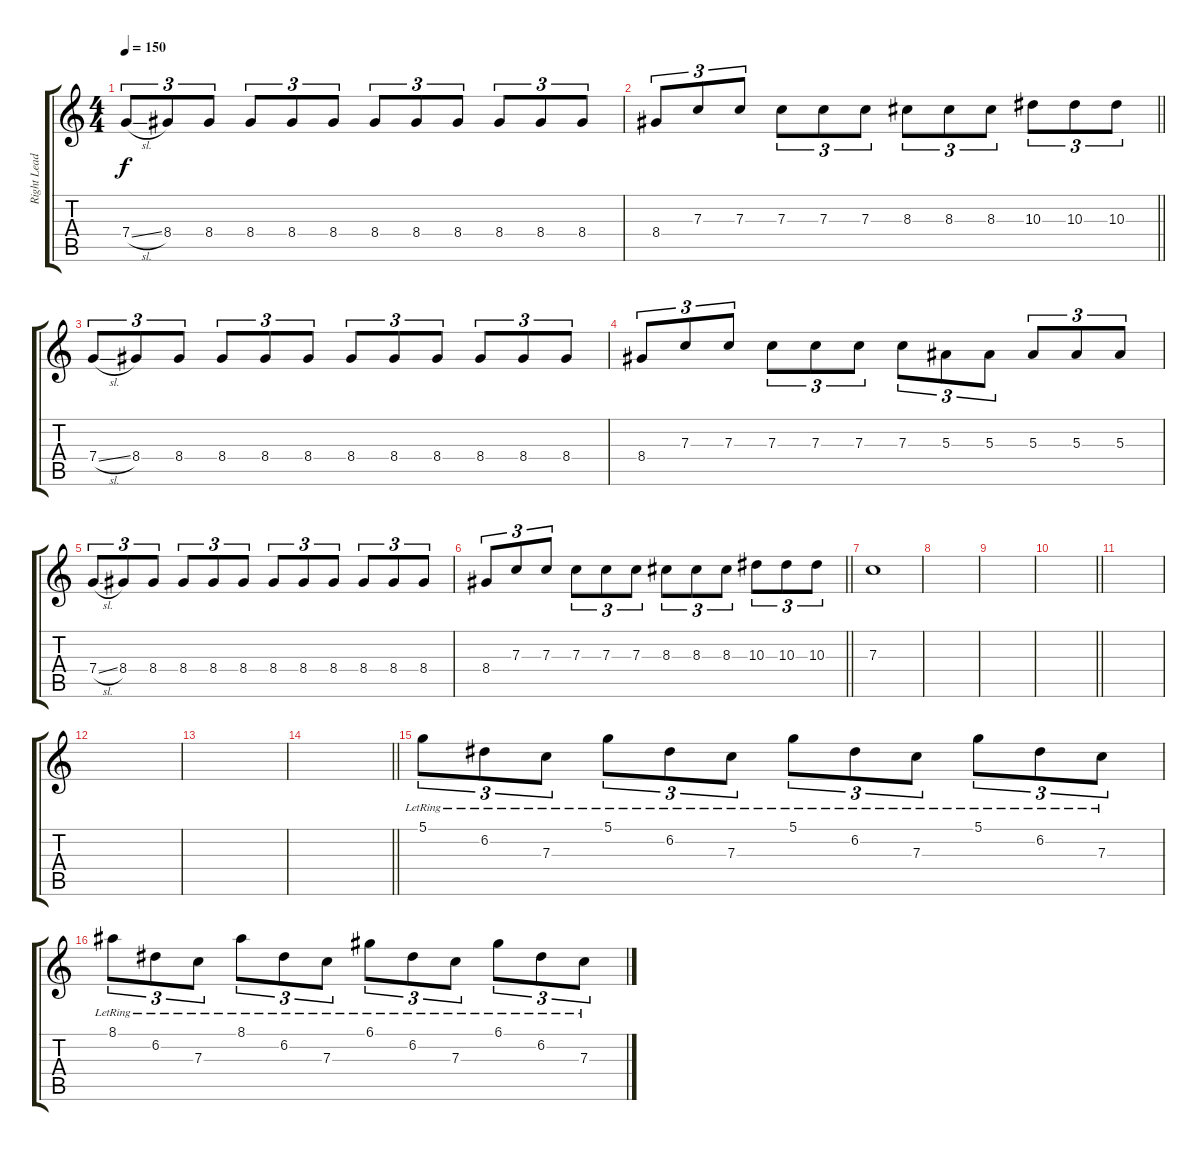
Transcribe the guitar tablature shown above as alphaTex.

\track ("Right Lead" "Right Lead") {instrument distortionguitar}
\staff {score tabs}
\tuning (D4 A3 F3 C3 G2 C2) {hide}
\ts (4 4)
\tempo 150
\clef g2
\ks c
7.4{sl}.8{tu (3 2) dy f} 8.4.8{tu (3 2)} 8.4.8{tu (3 2)} 8.4.8{tu (3 2)} 8.4.8{tu (3 2)} 8.4.8{tu (3 2)} 8.4.8{tu (3 2)} 8.4.8{tu (3 2)} 8.4.8{tu (3 2)} 8.4.8{tu (3 2)} 8.4.8{tu (3 2)} 8.4.8{tu (3 2)} |
\barLineRight lightlight
8.4.8{tu (3 2)} 7.3.8{tu (3 2)} 7.3.8{tu (3 2)} 7.3.8{tu (3 2)} 7.3.8{tu (3 2)} 7.3.8{tu (3 2)} 8.3.8{tu (3 2)} 8.3.8{tu (3 2)} 8.3.8{tu (3 2)} 10.3.8{tu (3 2)} 10.3.8{tu (3 2)} 10.3.8{tu (3 2)} |
\section ("" "")
7.4{sl}.8{tu (3 2)} 8.4.8{tu (3 2)} 8.4.8{tu (3 2)} 8.4.8{tu (3 2)} 8.4.8{tu (3 2)} 8.4.8{tu (3 2)} 8.4.8{tu (3 2)} 8.4.8{tu (3 2)} 8.4.8{tu (3 2)} 8.4.8{tu (3 2)} 8.4.8{tu (3 2)} 8.4.8{tu (3 2)} |
8.4.8{tu (3 2)} 7.3.8{tu (3 2)} 7.3.8{tu (3 2)} 7.3.8{tu (3 2)} 7.3.8{tu (3 2)} 7.3.8{tu (3 2)} 7.3.8{tu (3 2)} 5.3.8{tu (3 2)} 5.3.8{tu (3 2)} 5.3.8{tu (3 2)} 5.3.8{tu (3 2)} 5.3.8{tu (3 2)} |
7.4{sl}.8{tu (3 2)} 8.4.8{tu (3 2)} 8.4.8{tu (3 2)} 8.4.8{tu (3 2)} 8.4.8{tu (3 2)} 8.4.8{tu (3 2)} 8.4.8{tu (3 2)} 8.4.8{tu (3 2)} 8.4.8{tu (3 2)} 8.4.8{tu (3 2)} 8.4.8{tu (3 2)} 8.4.8{tu (3 2)} |
\barLineRight lightlight
8.4.8{tu (3 2)} 7.3.8{tu (3 2)} 7.3.8{tu (3 2)} 7.3.8{tu (3 2)} 7.3.8{tu (3 2)} 7.3.8{tu (3 2)} 8.3.8{tu (3 2)} 8.3.8{tu (3 2)} 8.3.8{tu (3 2)} 10.3.8{tu (3 2)} 10.3.8{tu (3 2)} 10.3.8{tu (3 2)} |
\section ("" "")
7.3.1 |
|
|
\barLineRight lightlight
|
\section ("" "")
|
|
|
\barLineRight lightlight
|
\section ("" "")
5.1{lr}.8{tu (3 2)} 6.2{lr}.8{tu (3 2)} 7.3{lr}.8{tu (3 2)} 5.1{lr}.8{tu (3 2)} 6.2{lr}.8{tu (3 2)} 7.3{lr}.8{tu (3 2)} 5.1{lr}.8{tu (3 2)} 6.2{lr}.8{tu (3 2)} 7.3{lr}.8{tu (3 2)} 5.1{lr}.8{tu (3 2)} 6.2{lr}.8{tu (3 2)} 7.3{lr}.8{tu (3 2)} |
8.1{lr}.8{tu (3 2)} 6.2{lr}.8{tu (3 2)} 7.3{lr}.8{tu (3 2)} 8.1{lr}.8{tu (3 2)} 6.2{lr}.8{tu (3 2)} 7.3{lr}.8{tu (3 2)} 6.1{lr}.8{tu (3 2)} 6.2{lr}.8{tu (3 2)} 7.3{lr}.8{tu (3 2)} 6.1{lr}.8{tu (3 2)} 6.2{lr}.8{tu (3 2)} 7.3{lr}.8{tu (3 2)}
